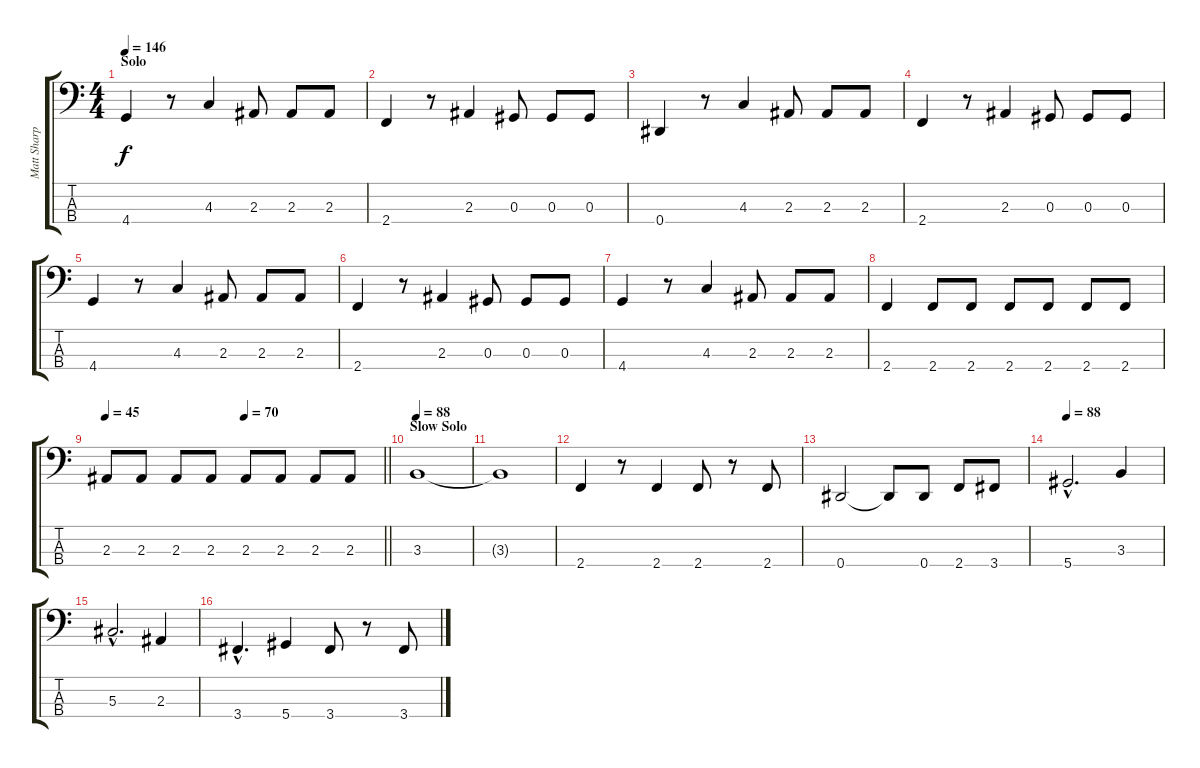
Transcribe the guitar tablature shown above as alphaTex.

\track ("Matt Sharp" "Matt Sharp") {instrument fretlessbass}
\staff {score tabs}
\tuning (Gb2 Db2 Ab1 Eb1) {hide}
\ts (4 4)
\section ("" "Solo")
\tempo 146
\clef f4
\ks c
4.4.4{dy f volume 13} r.8 4.3.4 2.3.8 2.3.8 2.3.8 |
2.4.4 r.8 2.3.4 0.3.8 0.3.8 0.3.8 |
0.4.4 r.8 4.3.4 2.3.8 2.3.8 2.3.8 |
2.4.4 r.8 2.3.4 0.3.8 0.3.8 0.3.8 |
4.4.4 r.8 4.3.4 2.3.8 2.3.8 2.3.8 |
2.4.4 r.8 2.3.4 0.3.8 0.3.8 0.3.8 |
4.4.4 r.8 4.3.4 2.3.8 2.3.8 2.3.8 |
2.4.4 2.4.8 2.4.8 2.4.8 2.4.8 2.4.8 2.4.8 |
\tempo 45
\tempo (70 0.5)
\barLineRight lightlight
2.3.8 2.3.8 2.3.8 2.3.8 2.3.8 2.3.8 2.3.8 2.3.8 |
\section ("" "Slow Solo")
\tempo 88
3.3.1{volume 7} |
3.3{t}.1 |
2.4.4 r.8 2.4.4 2.4.8 r.8 2.4.8 |
0.4.2 0.4{t}.8 0.4.8{volume 10} 2.4.8 3.4.8 |
\tempo 88
5.4{hac}.2{d} 3.3.4 |
5.3{hac}.2{d} 2.3.4 |
3.4{hac}.4{d} 5.4.4 3.4.8 r.8 3.4.8
